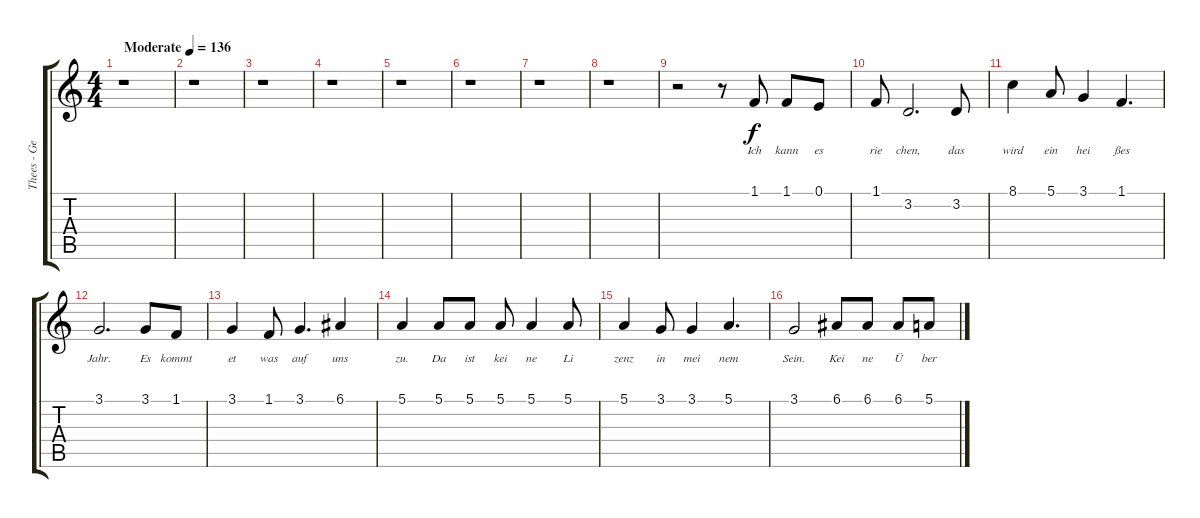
\track ("Thees - Gesang" "Thees - Ge") {instrument lead6voice}
\staff {score tabs}
\tuning (E4 B3 G3 D3 A2 E2) {hide}
\ts (4 4)
\tempo (136 "Moderate")
\clef g2
\ks c
r.1{dy f instrument lead6voice} |
r.1 |
r.1 |
r.1 |
r.1 |
r.1 |
r.1 |
r.1 |
r.2 r.8 1.1.8{lyrics (0 "Ich") lyrics (1 "") lyrics (2 "") lyrics (3 "") lyrics (4 "")} 1.1.8{lyrics (0 "kann") lyrics (1 "") lyrics (2 "") lyrics (3 "") lyrics (4 "")} 0.1.8{lyrics (0 "es") lyrics (1 "") lyrics (2 "") lyrics (3 "") lyrics (4 "")} |
1.1.8{lyrics (0 "rie") lyrics (1 "") lyrics (2 "") lyrics (3 "") lyrics (4 "")} 3.2.2{d lyrics (0 "chen,") lyrics (1 "") lyrics (2 "") lyrics (3 "") lyrics (4 "")} 3.2.8{lyrics (0 "das") lyrics (1 "") lyrics (2 "") lyrics (3 "") lyrics (4 "")} |
8.1.4{lyrics (0 "wird") lyrics (1 "") lyrics (2 "") lyrics (3 "") lyrics (4 "")} 5.1.8{lyrics (0 "ein") lyrics (1 "") lyrics (2 "") lyrics (3 "") lyrics (4 "")} 3.1.4{lyrics (0 "hei") lyrics (1 "") lyrics (2 "") lyrics (3 "") lyrics (4 "")} 1.1.4{d lyrics (0 "ßes") lyrics (1 "") lyrics (2 "") lyrics (3 "") lyrics (4 "")} |
3.1.2{d lyrics (0 "Jahr.") lyrics (1 "") lyrics (2 "") lyrics (3 "") lyrics (4 "")} 3.1.8{lyrics (0 "Es") lyrics (1 "") lyrics (2 "") lyrics (3 "") lyrics (4 "")} 1.1.8{lyrics (0 "kommt") lyrics (1 "") lyrics (2 "") lyrics (3 "") lyrics (4 "")} |
3.1.4{lyrics (0 "et") lyrics (1 "") lyrics (2 "") lyrics (3 "") lyrics (4 "")} 1.1.8{lyrics (0 "was") lyrics (1 "") lyrics (2 "") lyrics (3 "") lyrics (4 "")} 3.1.4{d lyrics (0 "auf") lyrics (1 "") lyrics (2 "") lyrics (3 "") lyrics (4 "")} 6.1.4{lyrics (0 "uns") lyrics (1 "") lyrics (2 "") lyrics (3 "") lyrics (4 "")} |
5.1.4{lyrics (0 "zu.") lyrics (1 "") lyrics (2 "") lyrics (3 "") lyrics (4 "")} 5.1.8{lyrics (0 "Da") lyrics (1 "") lyrics (2 "") lyrics (3 "") lyrics (4 "")} 5.1.8{lyrics (0 "ist") lyrics (1 "") lyrics (2 "") lyrics (3 "") lyrics (4 "")} 5.1.8{lyrics (0 "kei") lyrics (1 "") lyrics (2 "") lyrics (3 "") lyrics (4 "")} 5.1.4{lyrics (0 "ne") lyrics (1 "") lyrics (2 "") lyrics (3 "") lyrics (4 "")} 5.1.8{lyrics (0 "Li") lyrics (1 "") lyrics (2 "") lyrics (3 "") lyrics (4 "")} |
5.1.4{lyrics (0 "zenz") lyrics (1 "") lyrics (2 "") lyrics (3 "") lyrics (4 "")} 3.1.8{lyrics (0 "in") lyrics (1 "") lyrics (2 "") lyrics (3 "") lyrics (4 "")} 3.1.4{lyrics (0 "mei") lyrics (1 "") lyrics (2 "") lyrics (3 "") lyrics (4 "")} 5.1.4{d lyrics (0 "nem") lyrics (1 "") lyrics (2 "") lyrics (3 "") lyrics (4 "")} |
3.1.2{lyrics (0 "Sein.") lyrics (1 "") lyrics (2 "") lyrics (3 "") lyrics (4 "")} 6.1.8{lyrics (0 "Kei") lyrics (1 "") lyrics (2 "") lyrics (3 "") lyrics (4 "")} 6.1.8{lyrics (0 "ne") lyrics (1 "") lyrics (2 "") lyrics (3 "") lyrics (4 "")} 6.1.8{lyrics (0 "Ü") lyrics (1 "") lyrics (2 "") lyrics (3 "") lyrics (4 "")} 5.1.8{lyrics (0 "ber") lyrics (1 "") lyrics (2 "") lyrics (3 "") lyrics (4 "")}
